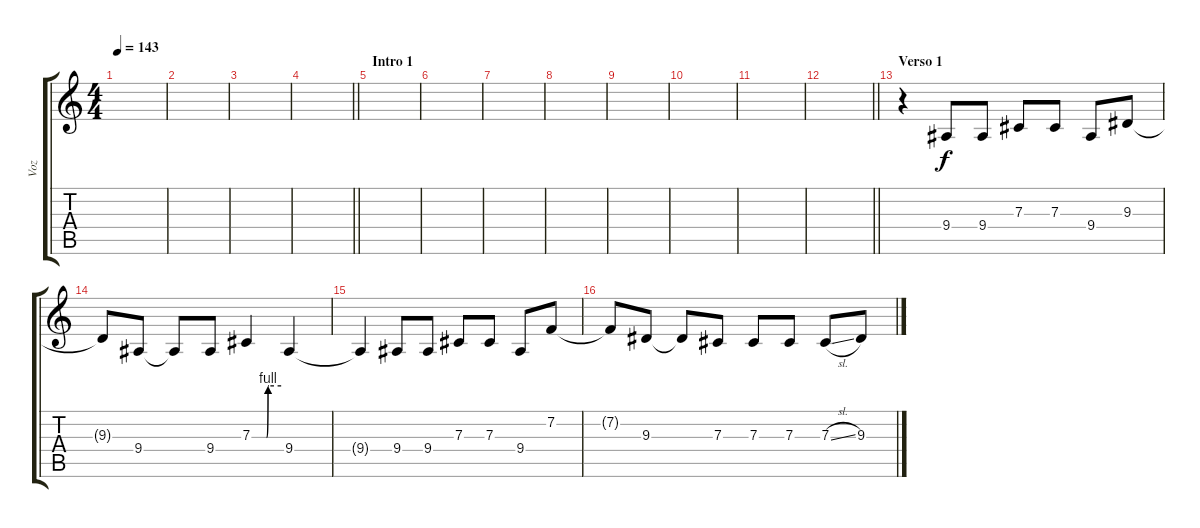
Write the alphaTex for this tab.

\track ("Voz" "Voz") {instrument baritonesax}
\staff {score tabs}
\tuning (Eb4 Bb3 Gb3 Db3 Ab2 Eb2) {hide}
\ts (4 4)
\tempo 143
\clef g2
\ks c
|
|
|
\barLineRight lightlight
|
\section ("" "Intro 1")
|
|
|
|
|
|
|
\barLineRight lightlight
|
\section ("" "Verso 1")
r.4 9.4.8 9.4.8 7.3.8 7.3.8 9.4.8 9.3.8 |
9.3{t}.8 9.4.8 9.4{t}.8 9.4.8 7.3{be (custom 0 0 30 0 33 4 35 4 60 4)}.4 9.4.4 |
9.4{t}.4 9.4.8 9.4.8 7.3.8 7.3.8 9.4.8 7.2.8 |
7.2{t}.8 9.3.8 9.3{t}.8 7.3.8 7.3.8 7.3.8 7.3{sl}.8 9.3.8
